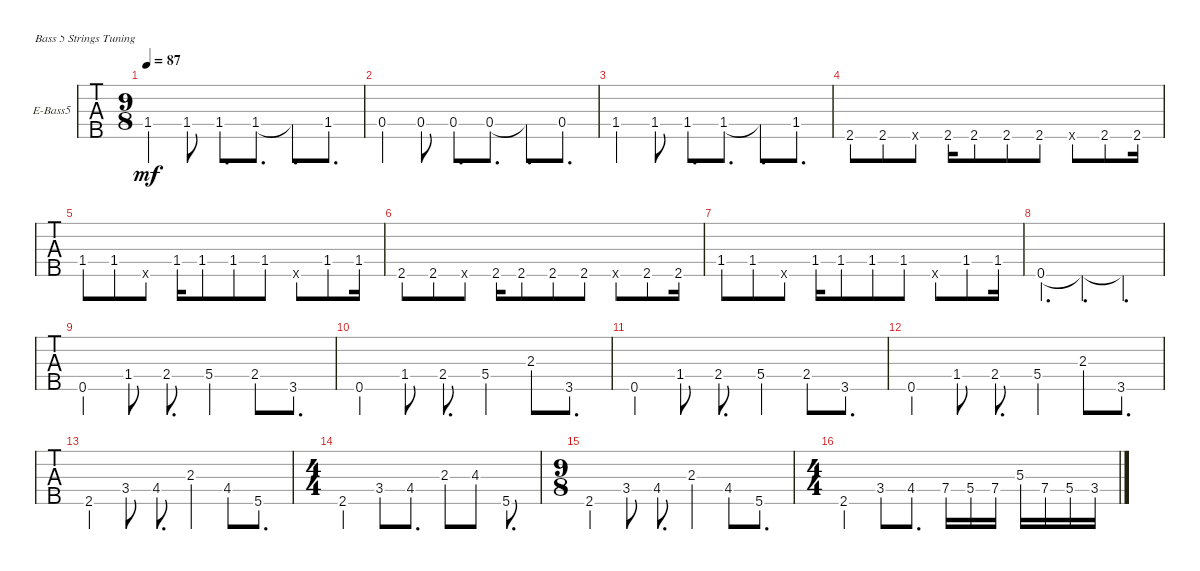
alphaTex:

\defaultSystemsLayout 4
\bracketExtendMode groupsimilarinstruments
\firstSystemTrackNameOrientation horizontal
\otherSystemsTrackNameOrientation horizontal
\track ("Electric Bass" "E-Bass5") {instrument electricbassfinger}
\staff {tabs}
\tuning (G2 D2 A1 E1 B0)
\ts (9 8)
\tempo 87
\clef f4
\ks c
1.4.4{dy mf} 1.4.8 1.4.8{d} 1.4.8{d} 1.4{t}.8{d} 1.4.8{d} |
0.4.4 0.4.8 0.4.8{d} 0.4.8{d} 0.4{t}.8{d} 0.4.8{d} |
1.4.4 1.4.8 1.4.8{d} 1.4.8{d} 1.4{t}.8{d} 1.4.8{d} |
2.5.8 2.5.8 2.5{x}.8 2.5.16 2.5.8 2.5.8 2.5.8 2.5{x}.8 2.5.8 2.5.16 |
1.4.8 1.4.8 2.5{x}.8 1.4.16 1.4.8 1.4.8 1.4.8 2.5{x}.8 1.4.8 1.4.16 |
2.5.8 2.5.8 2.5{x}.8 2.5.16 2.5.8 2.5.8 2.5.8 2.5{x}.8 2.5.8 2.5.16 |
1.4.8 1.4.8 2.5{x}.8 1.4.16 1.4.8 1.4.8 1.4.8 2.5{x}.8 1.4.8 1.4.16 |
0.5.4{d} 0.5{t}.4{d} 0.5{t}.4{d} |
0.5.4 1.4.8 2.4.8{d} 5.4.4 2.4.8 3.5.8{d} |
0.5.4 1.4.8 2.4.8{d} 5.4.4 2.3.8 3.5.8{d} |
0.5.4 1.4.8 2.4.8{d} 5.4.4 2.4.8 3.5.8{d} |
0.5.4 1.4.8 2.4.8{d} 5.4.4 2.3.8 3.5.8{d} |
2.5.4 3.4.8 4.4.8{d} 2.3.4 4.4.8 5.5.8{d} |
\ts (4 4)
2.5.4 3.4.8 4.4.8{d} 2.3.8 4.3.8 5.5.8{d} |
\ts (9 8)
2.5.4 3.4.8 4.4.8{d} 2.3.4 4.4.8 5.5.8{d} |
\ts (4 4)
2.5.4 3.4.8 4.4.8{d} 7.4.16 5.4.16 7.4.16 5.3.16 7.4.16 5.4.16 3.4.16
